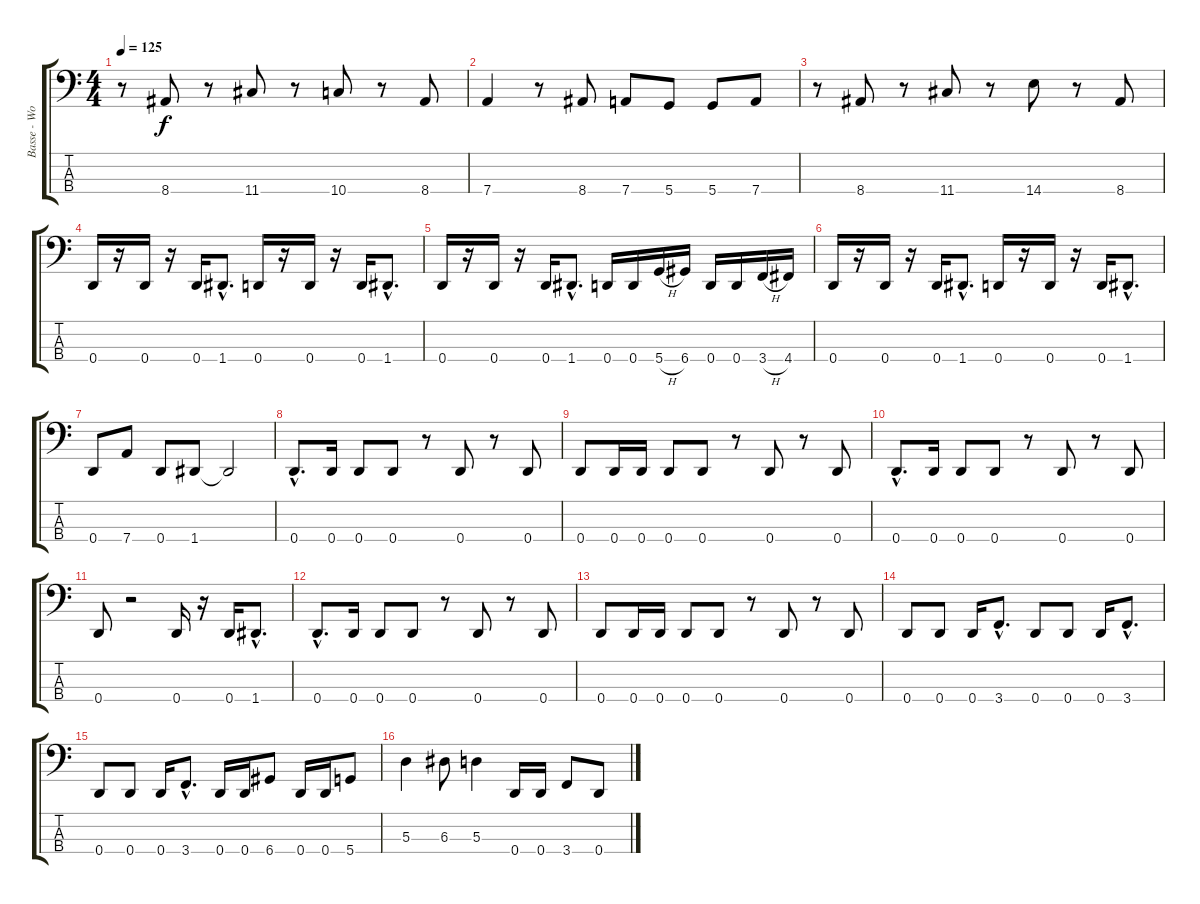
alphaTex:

\track ("Basse - Woz" "Basse - Wo") {instrument electricbassfinger}
\staff {score tabs}
\tuning (G2 D2 A1 D1) {hide}
\ts (4 4)
\tempo 125
\clef f4
\ks c
r.8{dy f} 8.4.8 r.8 11.4.8 r.8 10.4.8 r.8 8.4.8 |
7.4.4 r.8 8.4.8 7.4.8 5.4.8 5.4.8 7.4.8 |
r.8 8.4.8 r.8 11.4.8 r.8 14.4.8 r.8 8.4.8 |
0.4.16 r.16 0.4.16 r.16 0.4.16 1.4{hac}.8{d} 0.4.16 r.16 0.4.16 r.16 0.4.16 1.4{hac}.8{d} |
0.4.16 r.16 0.4.16 r.16 0.4.16 1.4{hac}.8{d} 0.4.16 0.4.16 5.4{h}.16 6.4.16 0.4.16 0.4.16 3.4{h}.16 4.4.16 |
0.4.16 r.16 0.4.16 r.16 0.4.16 1.4{hac}.8{d} 0.4.16 r.16 0.4.16 r.16 0.4.16 1.4{hac}.8{d} |
0.4.8 7.4.8 0.4.8 1.4.8 1.4{t}.2 |
0.4{hac}.8{d} 0.4.16 0.4.8 0.4.8 r.8 0.4.8 r.8 0.4.8 |
0.4.8 0.4.16 0.4.16 0.4.8 0.4.8 r.8 0.4.8 r.8 0.4.8 |
0.4{hac}.8{d} 0.4.16 0.4.8 0.4.8 r.8 0.4.8 r.8 0.4.8 |
0.4.8 r.2 0.4.16 r.16 0.4.16 1.4{hac}.8{d} |
0.4{hac}.8{d} 0.4.16 0.4.8 0.4.8 r.8 0.4.8 r.8 0.4.8 |
0.4.8 0.4.16 0.4.16 0.4.8 0.4.8 r.8 0.4.8 r.8 0.4.8 |
0.4.8 0.4.8 0.4.16 3.4{hac}.8{d} 0.4.8 0.4.8 0.4.16 3.4{hac}.8{d} |
0.4.8 0.4.8 0.4.16 3.4{hac}.8{d} 0.4.16 0.4.16 6.4.8 0.4.16 0.4.16 5.4.8 |
5.3.4 6.3.8 5.3.4 0.4.16 0.4.16 3.4.8 0.4.8
